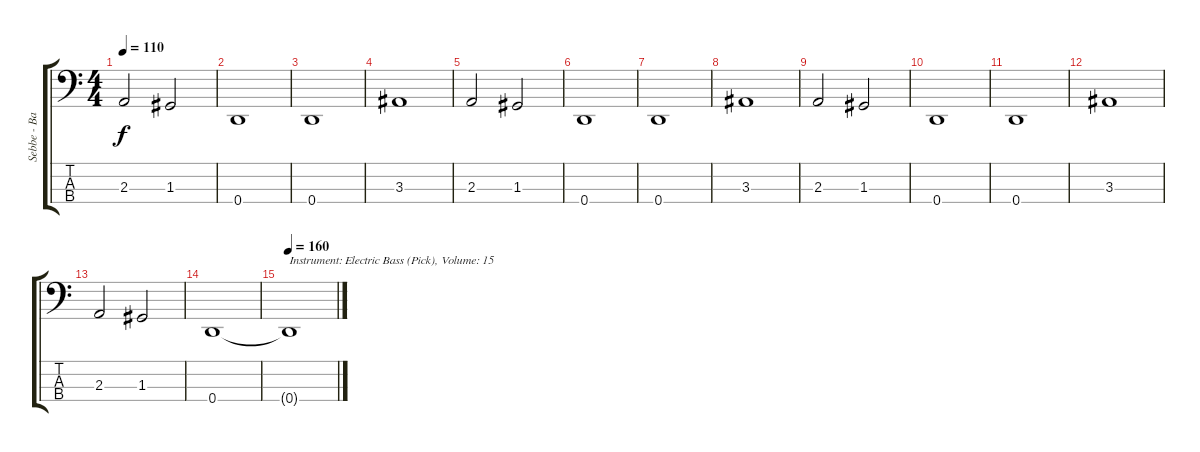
\track ("Sebbe - Bass Guitar" "Sebbe - Ba") {instrument electricbassfinger}
\staff {score tabs}
\tuning (F2 C2 G1 D1) {hide}
\ts (4 4)
\tempo 110
\clef f4
\ks c
2.3.2{dy f} 1.3.2 |
0.4.1 |
0.4.1 |
3.3.1 |
2.3.2 1.3.2 |
0.4.1 |
0.4.1 |
3.3.1 |
2.3.2 1.3.2 |
0.4.1 |
0.4.1 |
3.3.1 |
2.3.2 1.3.2 |
0.4.1 |
\tempo 160
0.4{t}.1{txt "Instrument: Electric Bass (Pick), Volume: 15" volume 15 instrument electricbasspick}
